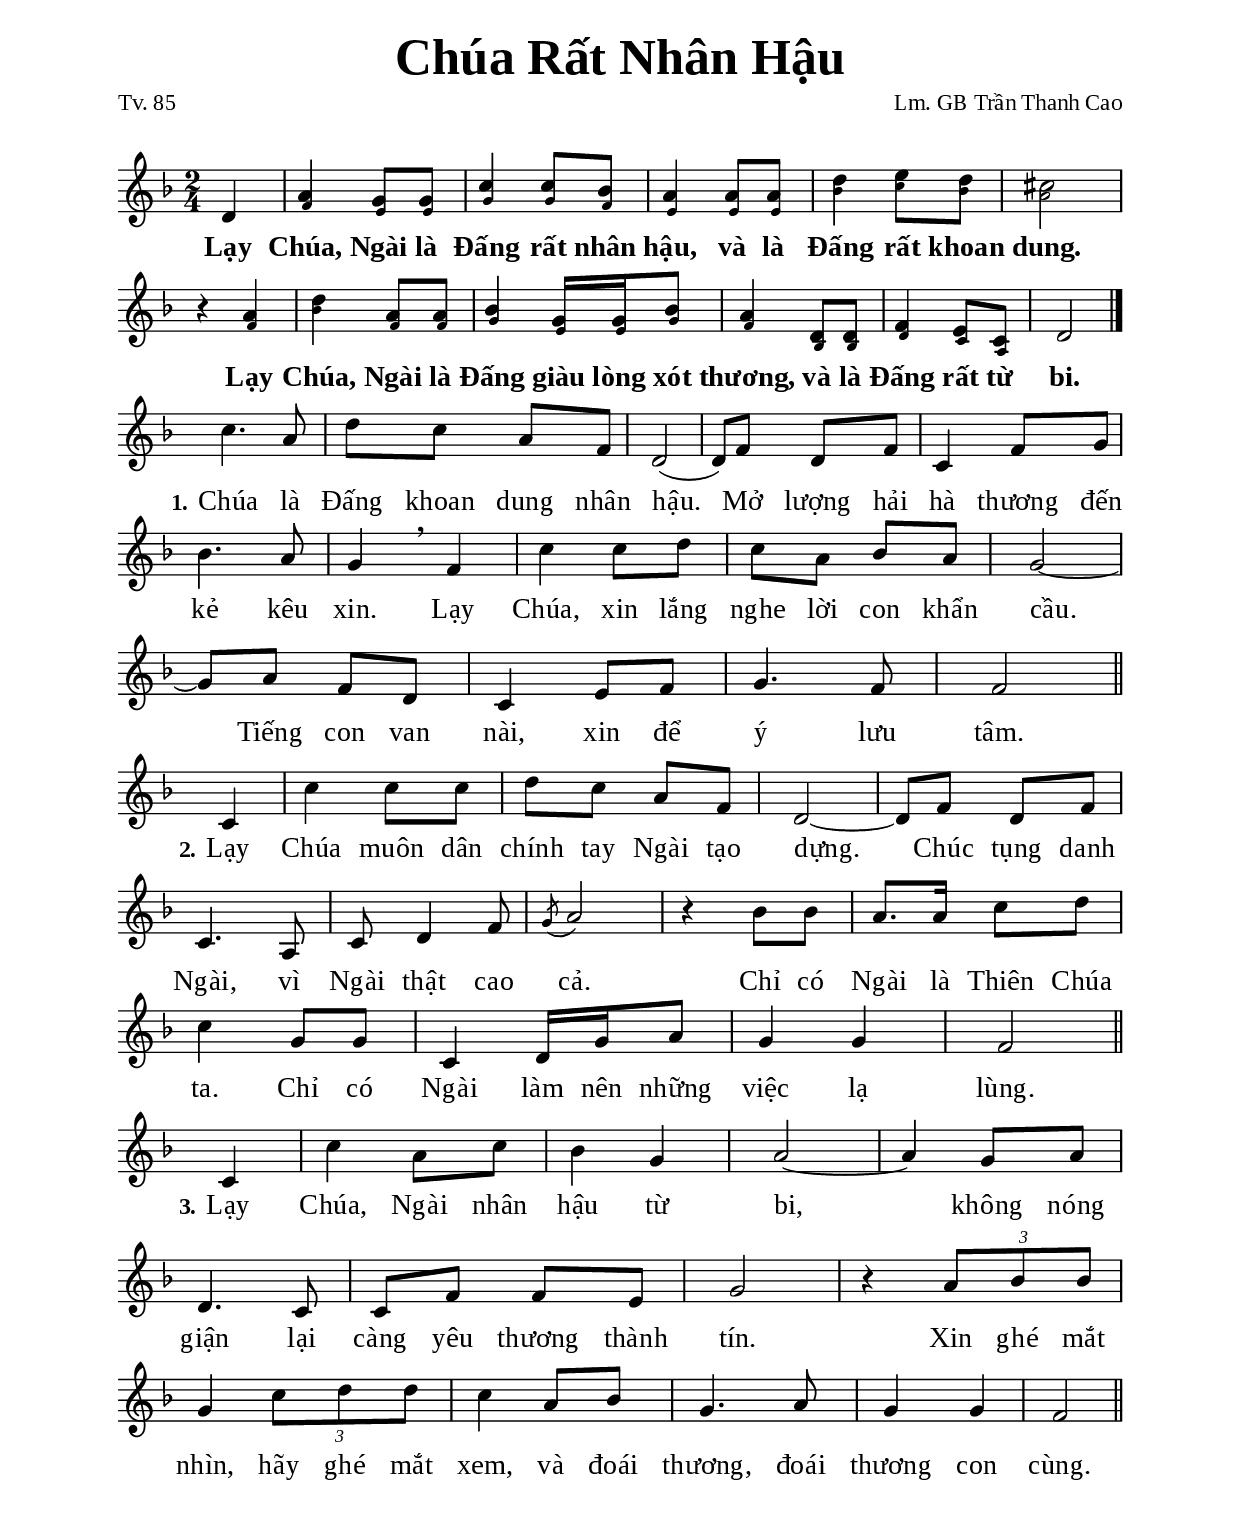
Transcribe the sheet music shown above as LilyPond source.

% Cài đặt chung
\version "2.22.1"
\include "english.ly"

\header {
  title = \markup { \fontsize #3 "Chúa Rất Nhân Hậu" }
  poet = "Tv. 85"
  composer = "Lm. GB Trần Thanh Cao"
  arranger = " "
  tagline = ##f
}

% Nhạc điệp khúc
nhacDiepKhucSop = \relative c' {
  \partial 4 d4 |
  a' g8 g |
  c4 c8 bf |
  a4 a8 a |
  d4 e8 d |
  cs2 |
  r4 a |
  d a8 a |
  bf4 g16 g bf8 |
  a4 d,8 d |
  f4 e8 c |
  d2 \bar "|."
}

nhacDiepKhucBas = \relative c' {
  \override NoteHead.font-size = #-2
  \partial 4 d4 |
  f e8 e |
  g4 g8 f |
  e4 e8 e |
  bf'4 c8 bf |
  a2 |
  r4 f |
  bf f8 f |
  g4 e16 e g8 |
  f4 bf,8 bf |
  d4 c8 a |
  d2
}

% Nhạc phiên khúc
nhacPhienKhucMot = \relative c'' {
  c4. a8 |
  d c a f |
  d2 ( |
  d8) f d f |
  c4 f8 g |
  bf4. a8 |
  g4 \breathe f |
  c' c8 d |
  c a bf a |
  g2 ~ |
  g8 a f d |
  c4 e8 f |
  g4. f8 |
  f2 \bar "||"
}

nhacPhienKhucHai = \relative c'' {
  \partial 4 c,4 |
  c' c8 c |
  d c a f |
  d2 ~ |
  d8 f d f |
  c4. a8 |
  c8 d4 f8 |
  \acciaccatura g8 a2 |
  r4 bf8 bf |
  a8. a16 c8 d |
  c4 g8 g |
  c,4 d16 g a8 |
  g4 g |
  f2 \bar "||"
}

nhacPhienKhucBa = \relative c'' {
  \partial 4 c,4 |
  c' a8 c |
  bf4 g |
  a2 ~ |
  a4 g8 a |
  d,4. c8 |
  c f f e |
  g2 |
  r4 \tuplet 3/2 { a8 bf bf } |
  g4 \tuplet 3/2 { c8 d d } |
  c4 a8 bf |
  g4. a8 |
  g4 g |
  f2 \bar "||"
}

% Lời điệp khúc
loiDiepKhuc = \lyricmode {
  Lạy Chúa, Ngài là Đấng rất nhân hậu,
  và là Đấng rất khoan dung.
  Lạy Chúa, Ngài là Đấng giàu lòng xót thương,
  và là Đấng rất từ bi.
}

% Lời phiên khúc
loiPhienKhucMot = \lyricmode {
  \set stanza = #"1."
  Chúa là Đấng khoan dung nhân hậu.
  Mở lượng hải hà thương đến kẻ kêu xin.
  Lạy Chúa, xin lắng nghe lời con khẩn cầu.
  Tiếng con van nài, xin để ý lưu tâm.
}

loiPhienKhucHai = \lyricmode {
  \set stanza = #"2."
  Lạy Chúa muôn dân chính tay Ngài tạo dựng.
  Chúc tụng danh Ngài, vì Ngài thật cao cả.
  Chỉ có Ngài là Thiên Chúa ta.
  Chỉ có Ngài làm nên những việc lạ lùng.
}

loiPhienKhucBa = \lyricmode {
  \set stanza = #"3."
  Lạy Chúa, Ngài nhân hậu từ bi,
  không nóng giận lại càng yêu thương thành tín.
  Xin ghé mắt nhìn, hãy ghé mắt xem,
  và đoái thương, đoái thương con cùng.
}


% Dàn trang
\paper {
  #(set-paper-size "a4")
  top-margin = 20\mm
  bottom-margin = 10\mm
  left-margin = 20\mm
  right-margin = 20\mm
  indent = #0
  #(define fonts
    (make-pango-font-tree
      "Liberation Serif"
      "Liberation Serif"
      "Liberation Serif"
      (/ 20 20)))
  page-count = #1
  system-system-spacing = #'((basic-distance . 11.5)
                             (minimum-distance . 11.5)
                             (padding . 1))
  score-system-spacing = #'((basic-distance . 11.5)
                             (minimum-distance . 11.5)
                             (padding . 1))
}

% Thiết lập tông và nhịp
TongNhip = { \key f \major \time 2/4 }

% Đổi kích thước nốt cho bè phụ
notBePhu =
#(define-music-function (font-size music) (number? ly:music?)
   (for-some-music
     (lambda (m)
       (if (music-is-of-type? m 'rhythmic-event)
           (begin
             (set! (ly:music-property m 'tweaks)
                   (cons `(font-size . ,font-size)
                         (ly:music-property m 'tweaks)))
             #t)
           #f))
     music)
   music)

\score {
  \new ChoirStaff <<
    \new Staff = diepKhuc \with {
        \consists "Merge_rests_engraver"
        %\magnifyStaff #(magstep +1)
        printPartCombineTexts = ##f
      }
      <<
      \new Voice \TongNhip \partCombine 
        \nhacDiepKhucSop
        \notBePhu -3 { \nhacDiepKhucBas }
      \new NullVoice = nhacThamChieu \nhacDiepKhucSop
      \new Lyrics \with {
          \override VerticalAxisGroup.
            nonstaff-relatedstaff-spacing.padding = #1
          \override VerticalAxisGroup.
            nonstaff-unrelatedstaff-spacing.padding = #1
        }
        \lyricsto nhacThamChieu \loiDiepKhuc
      >>
  >>
  \layout {
    \override Lyrics.LyricText.font-series = #'bold
    \override Lyrics.LyricText.font-size = #+2
    \override Lyrics.LyricSpace.minimum-distance = #0.7
    \override Score.BarNumber.break-visibility = ##(#f #f #f)
    \override Score.SpacingSpanner.uniform-stretching = ##t
  }
}

\score {
  \new ChoirStaff <<
    \new Staff = phienKhuc \with {
        %\magnifyStaff #(magstep +1)
      }
      <<
      \new Voice = beSop {
        \key f \major \time 2/4 \nhacPhienKhucMot
      }
    >>
    \new Lyrics \with {
          \override VerticalAxisGroup.
            nonstaff-relatedstaff-spacing.padding = #1
          \override VerticalAxisGroup.
            nonstaff-unrelatedstaff-spacing.padding = #1
        }
        \lyricsto beSop \loiPhienKhucMot
  >>
  \layout {
    \override Staff.TimeSignature.transparent = ##t
    \override Lyrics.LyricText.font-size = #+2
    \override Lyrics.LyricSpace.minimum-distance = #2.0
    \override Score.BarNumber.break-visibility = ##(#f #f #f)
    \override Score.SpacingSpanner.uniform-stretching = ##t
  }
}

\score {
  \new ChoirStaff <<
    \new Staff = phienKhuc \with {
        %\magnifyStaff #(magstep +1)
      }
      <<
      \new Voice = beSop {
        \key f \major \time 2/4 \nhacPhienKhucHai
      }
    >>
    \new Lyrics \with {
          \override VerticalAxisGroup.
            nonstaff-relatedstaff-spacing.padding = #1
          \override VerticalAxisGroup.
            nonstaff-unrelatedstaff-spacing.padding = #1
        }
        \lyricsto beSop \loiPhienKhucHai
  >>
  \layout {
    \override Staff.TimeSignature.transparent = ##t
    \override Lyrics.LyricText.font-size = #+2
    \override Lyrics.LyricSpace.minimum-distance = #1.6
    \override Score.BarNumber.break-visibility = ##(#f #f #f)
    \override Score.SpacingSpanner.uniform-stretching = ##t
  }
}

\score {
  \new ChoirStaff <<
    \new Staff = phienKhuc \with {
        %\magnifyStaff #(magstep +1)
      }
      <<
      \new Voice = beSop {
        \key f \major \time 2/4 \nhacPhienKhucBa
      }
    >>
    \new Lyrics \with {
          \override VerticalAxisGroup.
            nonstaff-relatedstaff-spacing.padding = #1.2
          \override VerticalAxisGroup.
            nonstaff-unrelatedstaff-spacing.padding = #1
        }
        \lyricsto beSop \loiPhienKhucBa
  >>
  \layout {
    \override Staff.TimeSignature.transparent = ##t
    \override Lyrics.LyricText.font-size = #+2
    \override Lyrics.LyricSpace.minimum-distance = #2.3
    \override Score.BarNumber.break-visibility = ##(#f #f #f)
    \override Score.SpacingSpanner.uniform-stretching = ##t
  }
}
